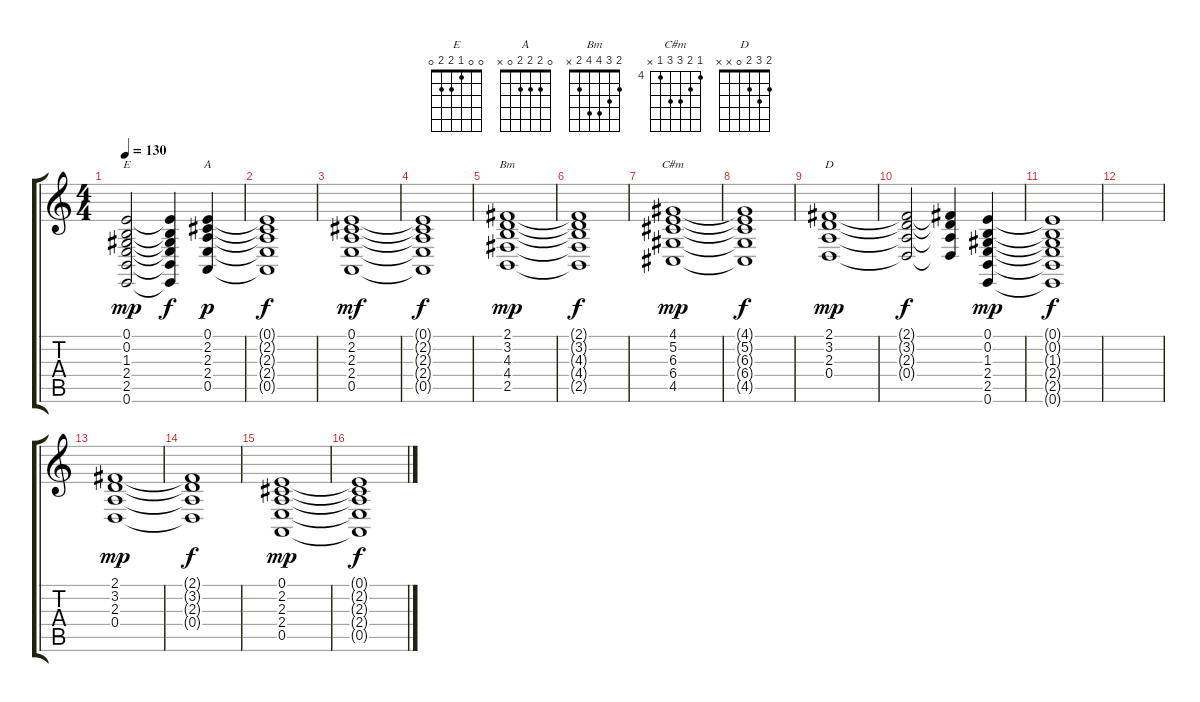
\track "" {instrument synthstrings1}
\staff {score tabs}
\tuning (E4 B3 G3 D3 A2 E2) {hide}
\chord ("E" 0 0 1 2 2 0)
\chord ("A" 0 2 2 2 0 x)
\chord ("Bm" 2 3 4 4 2 x)
\chord ("C#m" 4 5 6 6 4 x) {firstfret 4}
\chord ("D" 2 3 2 0 x x)
\ts (4 4)
\tempo 130
\clef g2
\ks c
(0.1 0.2 1.3 2.4 2.5 0.6).2{ch "E" dy mp} (0.1{t} 0.2{t} 1.3{t} 2.4{t} 2.5{t} 0.6{t}).4{dy f} (0.1 2.2 2.3 2.4 0.5).4{ch "A" dy p} |
(0.1{t} 2.2{t} 2.3{t} 2.4{t} 0.5{t}).1{dy f} |
(0.1 2.2 2.3 2.4 0.5).1{dy mf} |
(0.1{t} 2.2{t} 2.3{t} 2.4{t} 0.5{t}).1{dy f} |
(2.1 3.2 4.3 4.4 2.5).1{ch "Bm" dy mp} |
(2.1{t} 3.2{t} 4.3{t} 4.4{t} 2.5{t}).1{dy f} |
(4.1 5.2 6.3 6.4 4.5).1{ch "C#m" dy mp} |
(4.1{t} 5.2{t} 6.3{t} 6.4{t} 4.5{t}).1{dy f} |
(2.1 3.2 2.3 0.4).1{ch "D" dy mp} |
(2.1{t} 3.2{t} 2.3{t} 0.4{t}).2{dy f} (2.1{t} 3.2{t} 2.3{t} 0.4{t}).4 (0.1 0.2 1.3 2.4 2.5 0.6).4{dy mp} |
(0.1{t} 0.2{t} 1.3{t} 2.4{t} 2.5{t} 0.6{t}).1{dy f} |
|
(2.1 3.2 2.3 0.4).1{dy mp} |
(2.1{t} 3.2{t} 2.3{t} 0.4{t}).1{dy f} |
(0.1 2.2 2.3 2.4 0.5).1{dy mp} |
(0.1{t} 2.2{t} 2.3{t} 2.4{t} 0.5{t}).1{dy f}
